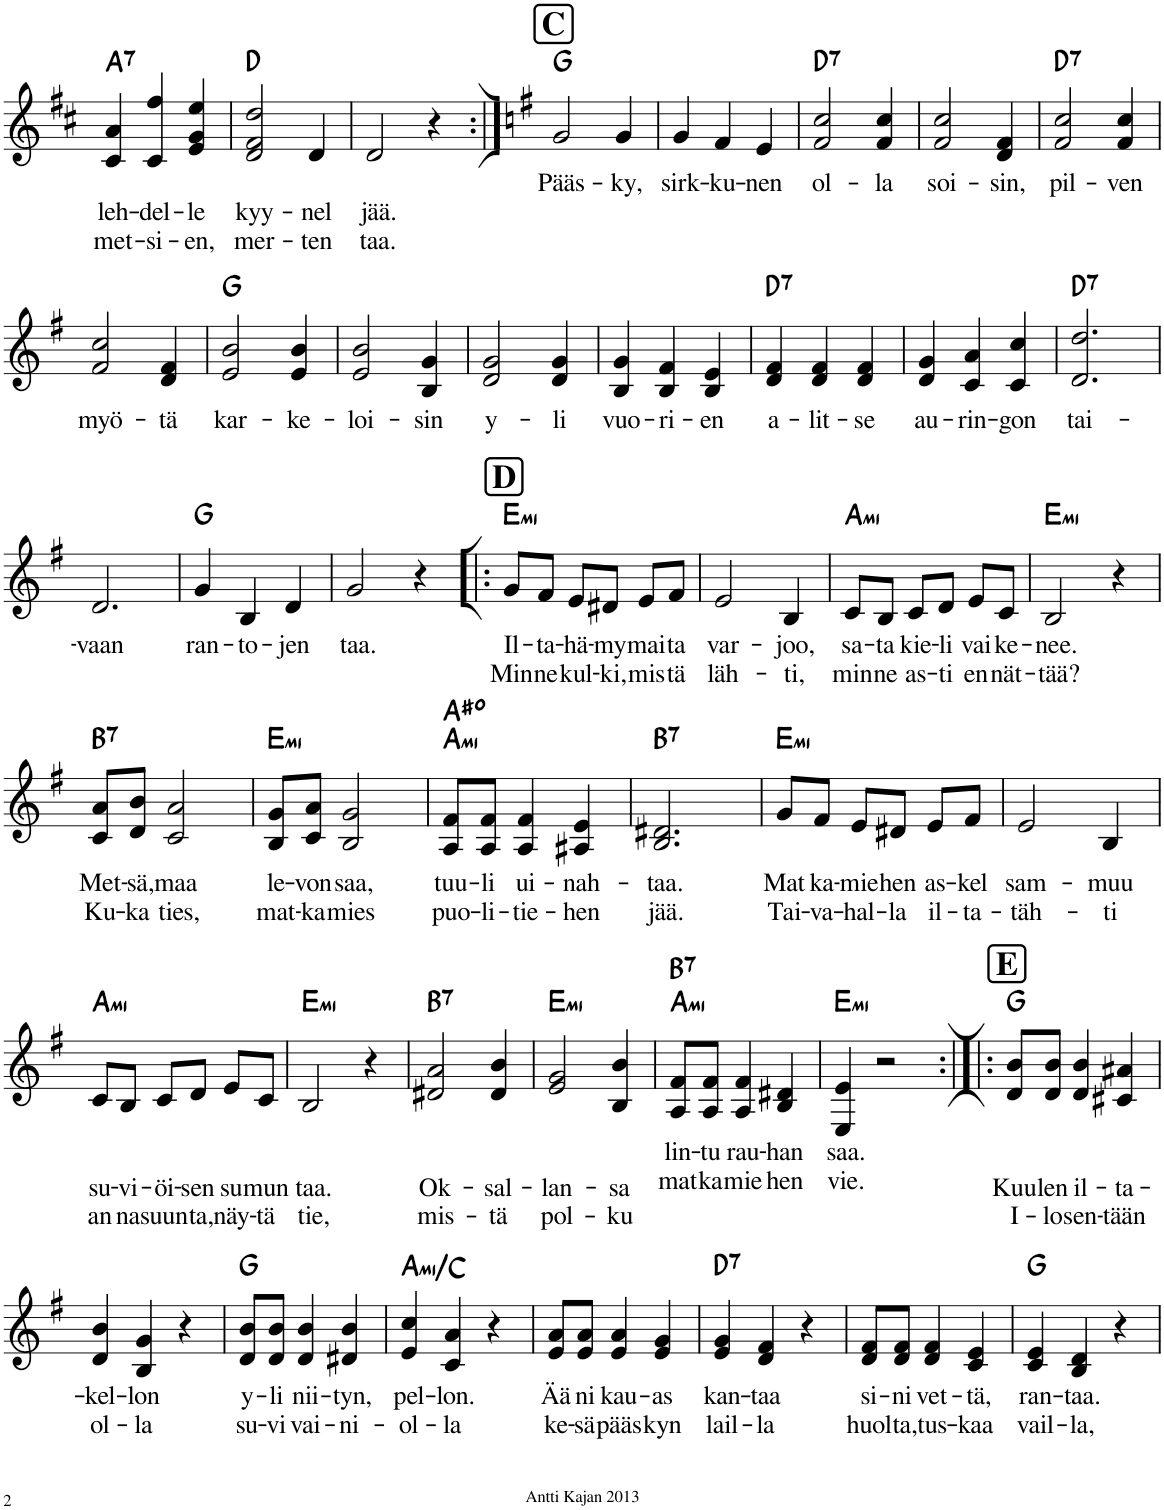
**kern	**text	**text	**text	**harte
*part1	*part1	*part1	*part1	*part1
*staff1	*staff1	*staff1	*staff1	*
*I"Piano	*	*	*	*
*I'Pno	*	*	*	*
!!LO:PB:g=z
*clefG2	*	*	*	*
*k[f#c#]	*	*	*	*
*M3/4	*	*	*	*
=48	=48	=48	=48	=48
!	!	!LO:LY:b	!LO:LY:b	!LO:H:kt=7
4c#/ 4a/	.	leh-	met-	A:7
!	!	!LO:LY:b	!LO:LY:b	!
4c#/ 4ff#/	.	-del-	-si-	.
!	!	!LO:LY:b	!LO:LY:b	!
4e/ 4g/ 4ee/	.	-le	-en,	.
=49	=49	=49	=49	=49
!	!	!LO:LY:b	!LO:LY:b	!
2d/ 2f#/ 2dd/	.	kyy-	mer-	D:maj
!	!	!LO:LY:b	!LO:LY:b	!
4d/	.	-nel	-ten	.
=50	=50	=50	=50	=50
!	!	!LO:LY:b	!LO:LY:b	!
2d/	.	jää.	taa.	.
4r	.	.	.	.
=51:|!	=51:|!	=51:|!	=51:|!	=51:|!
*k[f#]	*	*	*	*
!LO:TX:a:B:t=C	!	!	!	!
!	!LO:LY:b	!	!	!
2g/	Pääs-	.	.	G:maj
!	!LO:LY:b	!	!	!
4g/	-ky,	.	.	.
=52	=52	=52	=52	=52
!	!LO:LY:b	!	!	!
4g/	sirk-	.	.	.
!	!LO:LY:b	!	!	!
4f#/	-ku-	.	.	.
!	!LO:LY:b	!	!	!
4e/	-nen	.	.	.
=53	=53	=53	=53	=53
!	!LO:LY:b	!	!	!LO:H:kt=7
2f#/ 2cc/	ol-	.	.	D:7
!	!LO:LY:b	!	!	!
4f#/ 4cc/	-la	.	.	.
=54	=54	=54	=54	=54
!	!LO:LY:b	!	!	!
2f#/ 2cc/	soi-	.	.	.
!	!LO:LY:b	!	!	!
4d/ 4f#/	-sin,	.	.	.
=55	=55	=55	=55	=55
!	!LO:LY:b	!	!	!LO:H:kt=7
2f#/ 2cc/	pil-	.	.	D:7
!	!LO:LY:b	!	!	!
4f#/ 4cc/	-ven	.	.	.
!!LO:LB:g=z
=56	=56	=56	=56	=56
!	!LO:LY:b	!	!	!
2f#/ 2cc/	myö-	.	.	.
!	!LO:LY:b	!	!	!
4d/ 4f#/	-tä	.	.	.
=57	=57	=57	=57	=57
!	!LO:LY:b	!	!	!
2e/ 2b/	kar-	.	.	G:maj
!	!LO:LY:b	!	!	!
4e/ 4b/	-ke-	.	.	.
=58	=58	=58	=58	=58
!	!LO:LY:b	!	!	!
2e/ 2b/	-loi-	.	.	.
!	!LO:LY:b	!	!	!
4B/ 4g/	-sin	.	.	.
=59	=59	=59	=59	=59
!	!LO:LY:b	!	!	!
2d/ 2g/	y-	.	.	.
!	!LO:LY:b	!	!	!
4d/ 4g/	-li	.	.	.
=60	=60	=60	=60	=60
!	!LO:LY:b	!	!	!
4B/ 4g/	vuo-	.	.	.
!	!LO:LY:b	!	!	!
4B/ 4f#/	-ri-	.	.	.
!	!LO:LY:b	!	!	!
4B/ 4e/	-en	.	.	.
=61	=61	=61	=61	=61
!	!LO:LY:b	!	!	!LO:H:kt=7
4d/ 4f#/	a-	.	.	D:7
!	!LO:LY:b	!	!	!
4d/ 4f#/	-lit-	.	.	.
!	!LO:LY:b	!	!	!
4d/ 4f#/	-se	.	.	.
=62	=62	=62	=62	=62
!	!LO:LY:b	!	!	!
4d/ 4g/	au-	.	.	.
!	!LO:LY:b	!	!	!
4c/ 4a/	-rin-	.	.	.
!	!LO:LY:b	!	!	!
4c/ 4cc/	-gon	.	.	.
=63	=63	=63	=63	=63
!	!LO:LY:b	!	!	!LO:H:kt=7
2.d/ 2.dd/	tai-	.	.	D:7
!!LO:LB:g=z
=64	=64	=64	=64	=64
!	!LO:LY:b	!	!	!
2.d/	-vaan	.	.	.
=65	=65	=65	=65	=65
!	!LO:LY:b	!	!	!
4g/	ran-	.	.	G:maj
!	!LO:LY:b	!	!	!
4B/	-to-	.	.	.
!	!LO:LY:b	!	!	!
4d/	-jen	.	.	.
=66	=66	=66	=66	=66
!	!LO:LY:b	!	!	!
2g/	taa.	.	.	.
4r	.	.	.	.
=67!|:	=67!|:	=67!|:	=67!|:	=67!|:
!LO:TX:a:B:t=D	!	!	!	!
!	!LO:LY:b	!LO:LY:b	!	!LO:H:kt=mi
8g/L	Il-	Min-	.	E:min
!	!LO:LY:b	!LO:LY:b	!	!
8f#/J	-ta-	-ne	.	.
!	!LO:LY:b	!LO:LY:b	!	!
8e/L	-hä-	kul-	.	.
!	!LO:LY:b	!LO:LY:b	!	!
8d#X/J	-my	-ki,	.	.
!	!LO:LY:b	!LO:LY:b	!	!
8e/L	mai-	mis-	.	.
!	!LO:LY:b	!LO:LY:b	!	!
8f#/J	-ta	-tä	.	.
=68	=68	=68	=68	=68
!	!LO:LY:b	!LO:LY:b	!	!
2e/	var-	läh-	.	.
!	!LO:LY:b	!LO:LY:b	!	!
4B/	-joo,	-ti,	.	.
=69	=69	=69	=69	=69
!	!LO:LY:b	!LO:LY:b	!	!LO:H:kt=mi
8c/L	sa-	min-	.	A:min
!	!LO:LY:b	!LO:LY:b	!	!
8B/J	-ta-	-ne	.	.
!	!LO:LY:b	!LO:LY:b	!	!
8c/L	-kie-	as-	.	.
!	!LO:LY:b	!LO:LY:b	!	!
8d/J	-li	-ti	.	.
!	!LO:LY:b	!LO:LY:b	!	!
8e/L	vai-	en-	.	.
!	!LO:LY:b	!LO:LY:b	!	!
8c/J	-ke-	-nät-	.	.
=70	=70	=70	=70	=70
!	!LO:LY:b	!LO:LY:b	!	!LO:H:kt=mi
2B/	-nee.	-tää?	.	E:min
4r	.	.	.	.
!!LO:LB:g=z
=71	=71	=71	=71	=71
!	!LO:LY:b	!LO:LY:b	!	!LO:H:kt=7
8c/ 8a/L	Met-	Ku-	.	B:7
!	!LO:LY:b	!LO:LY:b	!	!
8d/ 8b/J	-sä,	-ka	.	.
!	!LO:LY:b	!LO:LY:b	!	!
2c/ 2a/	maa	ties,	.	.
=72	=72	=72	=72	=72
!	!LO:LY:b	!LO:LY:b	!	!LO:H:kt=mi
8B/ 8g/L	le-	mat-	.	E:min
!	!LO:LY:b	!LO:LY:b	!	!
8c/ 8a/J	-von	-ka-	.	.
!	!LO:LY:b	!LO:LY:b	!	!
2B/ 2g/	saa,	-mies	.	.
=73	=73	=73	=73	=73
!	!LO:LY:b	!LO:LY:b	!	!LO:H:n=1:kt=mi
8A/ 8f#/L	tuu-	puo-	.	A:min A#:dim
!	!LO:LY:b	!LO:LY:b	!	!
8A/ 8f#/J	-li	-li-	.	.
!	!LO:LY:b	!LO:LY:b	!	!
4A/ 4f#/	ui-	-tie-	.	.
!	!LO:LY:b	!LO:LY:b	!	!
4A#X/ 4e/	-nah-	-hen	.	.
=74	=74	=74	=74	=74
!	!LO:LY:b	!LO:LY:b	!	!LO:H:kt=7
2.B/ 2.d#X/	-taa.	jää.	.	B:7
=75	=75	=75	=75	=75
!	!LO:LY:b	!LO:LY:b	!	!LO:H:kt=mi
8g/L	Mat-	Tai-	.	E:min
!	!LO:LY:b	!LO:LY:b	!	!
8f#/J	-ka-	-va-	.	.
!	!LO:LY:b	!LO:LY:b	!	!
8e/L	-mie-	-hal-	.	.
!	!LO:LY:b	!LO:LY:b	!	!
8d#X/J	-hen	-la	.	.
!	!LO:LY:b	!LO:LY:b	!	!
8e/L	as-	il-	.	.
!	!LO:LY:b	!LO:LY:b	!	!
8f#/J	-kel	-ta-	.	.
=76	=76	=76	=76	=76
!	!LO:LY:b	!LO:LY:b	!	!
2e/	sam-	-täh-	.	.
!	!LO:LY:b	!LO:LY:b	!	!
4B/	-muu	-ti	.	.
!!LO:LB:g=z
=77	=77	=77	=77	=77
!	!LO:LY:b	!LO:LY:b	!	!LO:H:kt=mi
8c/L	su-	an-	.	A:min
!	!LO:LY:b	!LO:LY:b	!	!
8B/J	-vi-	-na	.	.
!	!LO:LY:b	!LO:LY:b	!	!
8c/L	-öi-	suun-	.	.
!	!LO:LY:b	!LO:LY:b	!	!
8d/J	-sen	-ta,	.	.
!	!LO:LY:b	!LO:LY:b	!	!
8e/L	su-	näy-	.	.
!	!LO:LY:b	!LO:LY:b	!	!
8c/J	-mun	-tä	.	.
=78	=78	=78	=78	=78
!	!LO:LY:b	!LO:LY:b	!	!LO:H:kt=mi
2B/	taa.	tie,	.	E:min
4r	.	.	.	.
=79	=79	=79	=79	=79
!	!LO:LY:b	!LO:LY:b	!	!LO:H:kt=7
2d#X/ 2a/	Ok-	mis-	.	B:7
!	!LO:LY:b	!LO:LY:b	!	!
4d#/ 4b/	-sal-	-tä	.	.
=80	=80	=80	=80	=80
!	!LO:LY:b	!LO:LY:b	!	!LO:H:kt=mi
2e/ 2g/	-lan-	pol-	.	E:min
!	!LO:LY:b	!LO:LY:b	!	!
4B/ 4b/	-sa	-ku	.	.
=81	=81	=81	=81	=81
!	!LO:LY:b	!LO:LY:b	!	!LO:H:n=1:kt=mi
!	!	!	!	!LO:H:n=2:kt=7
8A/ 8f#/L	lin-	mat-	.	A:min B:7
!	!LO:LY:b	!LO:LY:b	!	!
8A/ 8f#/J	-tu	-ka-	.	.
!	!LO:LY:b	!LO:LY:b	!	!
4A/ 4f#/	rau-	-mie-	.	.
!	!LO:LY:b	!LO:LY:b	!	!
4B/ 4d#X/	-han	-hen	.	.
=82	=82	=82	=82	=82
!	!LO:LY:b	!LO:LY:b	!	!LO:H:kt=mi
4E/ 4e/	saa.	vie.	.	E:min
2r	.	.	.	.
=83:|!|:	=83:|!|:	=83:|!|:	=83:|!|:	=83:|!|:
!LO:TX:a:B:t=E	!	!	!	!
!	!LO:LY:b	!LO:LY:b	!	!
8d/ 8b/L	Kuu-	I-	.	G:maj
!	!LO:LY:b	!LO:LY:b	!	!
8d/ 8b/J	-len	-lo	.	.
!	!LO:LY:b	!LO:LY:b	!	!
4d/ 4b/	il-	sen-	.	.
!	!LO:LY:b	!LO:LY:b	!	!
4c#X/ 4a#X/	-ta-	-tään	.	.
!!LO:LB:g=z
=84	=84	=84	=84	=84
!	!LO:LY:b	!LO:LY:b	!	!
4d/ 4b/	-kel-	ol-	.	.
!	!LO:LY:b	!LO:LY:b	!	!
4B/ 4g/	-lon	-la	.	.
4r	.	.	.	.
=85	=85	=85	=85	=85
!	!LO:LY:b	!LO:LY:b	!	!
8d/ 8b/L	y-	su-	.	G:maj
!	!LO:LY:b	!LO:LY:b	!	!
8d/ 8b/J	-li	-vi-	.	.
!	!LO:LY:b	!LO:LY:b	!	!
4d/ 4b/	nii-	-vai-	.	.
!	!LO:LY:b	!LO:LY:b	!	!
4d#X/ 4b/	-tyn,	-ni-	.	.
=86	=86	=86	=86	=86
!	!LO:LY:b	!LO:LY:b	!	!LO:H:kt=mi
4e/ 4cc/	pel-	-ol-	.	A:min/b3
!	!LO:LY:b	!LO:LY:b	!	!
4c/ 4a/	-lon.	-la	.	.
4r	.	.	.	.
=87	=87	=87	=87	=87
!	!LO:LY:b	!LO:LY:b	!	!
8e/ 8a/L	Ää-	ke-	.	.
!	!LO:LY:b	!LO:LY:b	!	!
8e/ 8a/J	-ni	-sä-	.	.
!	!LO:LY:b	!LO:LY:b	!	!
4e/ 4a/	kau-	-pääs-	.	.
!	!LO:LY:b	!LO:LY:b	!	!
4e/ 4g/	-as	-kyn	.	.
=88	=88	=88	=88	=88
!	!LO:LY:b	!LO:LY:b	!	!LO:H:kt=7
4e/ 4g/	kan-	lail-	.	D:7
!	!LO:LY:b	!LO:LY:b	!	!
4d/ 4f#/	-taa	-la	.	.
4r	.	.	.	.
=89	=89	=89	=89	=89
!	!LO:LY:b	!LO:LY:b	!	!
8d/ 8f#/L	si-	huol-	.	.
!	!LO:LY:b	!LO:LY:b	!	!
8d/ 8f#/J	-ni-	-ta,	.	.
!	!LO:LY:b	!LO:LY:b	!	!
4d/ 4f#/	-vet-	tus-	.	.
!	!LO:LY:b	!LO:LY:b	!	!
4c/ 4e/	-tä,	-kaa	.	.
=90	=90	=90	=90	=90
!	!LO:LY:b	!LO:LY:b	!	!
4c/ 4e/	ran-	vail-	.	G:maj
!	!LO:LY:b	!LO:LY:b	!	!
4B/ 4d/	-taa.	-la,	.	.
4r	.	.	.	.
=	=	=	=	=
*-	*-	*-	*-	*-
